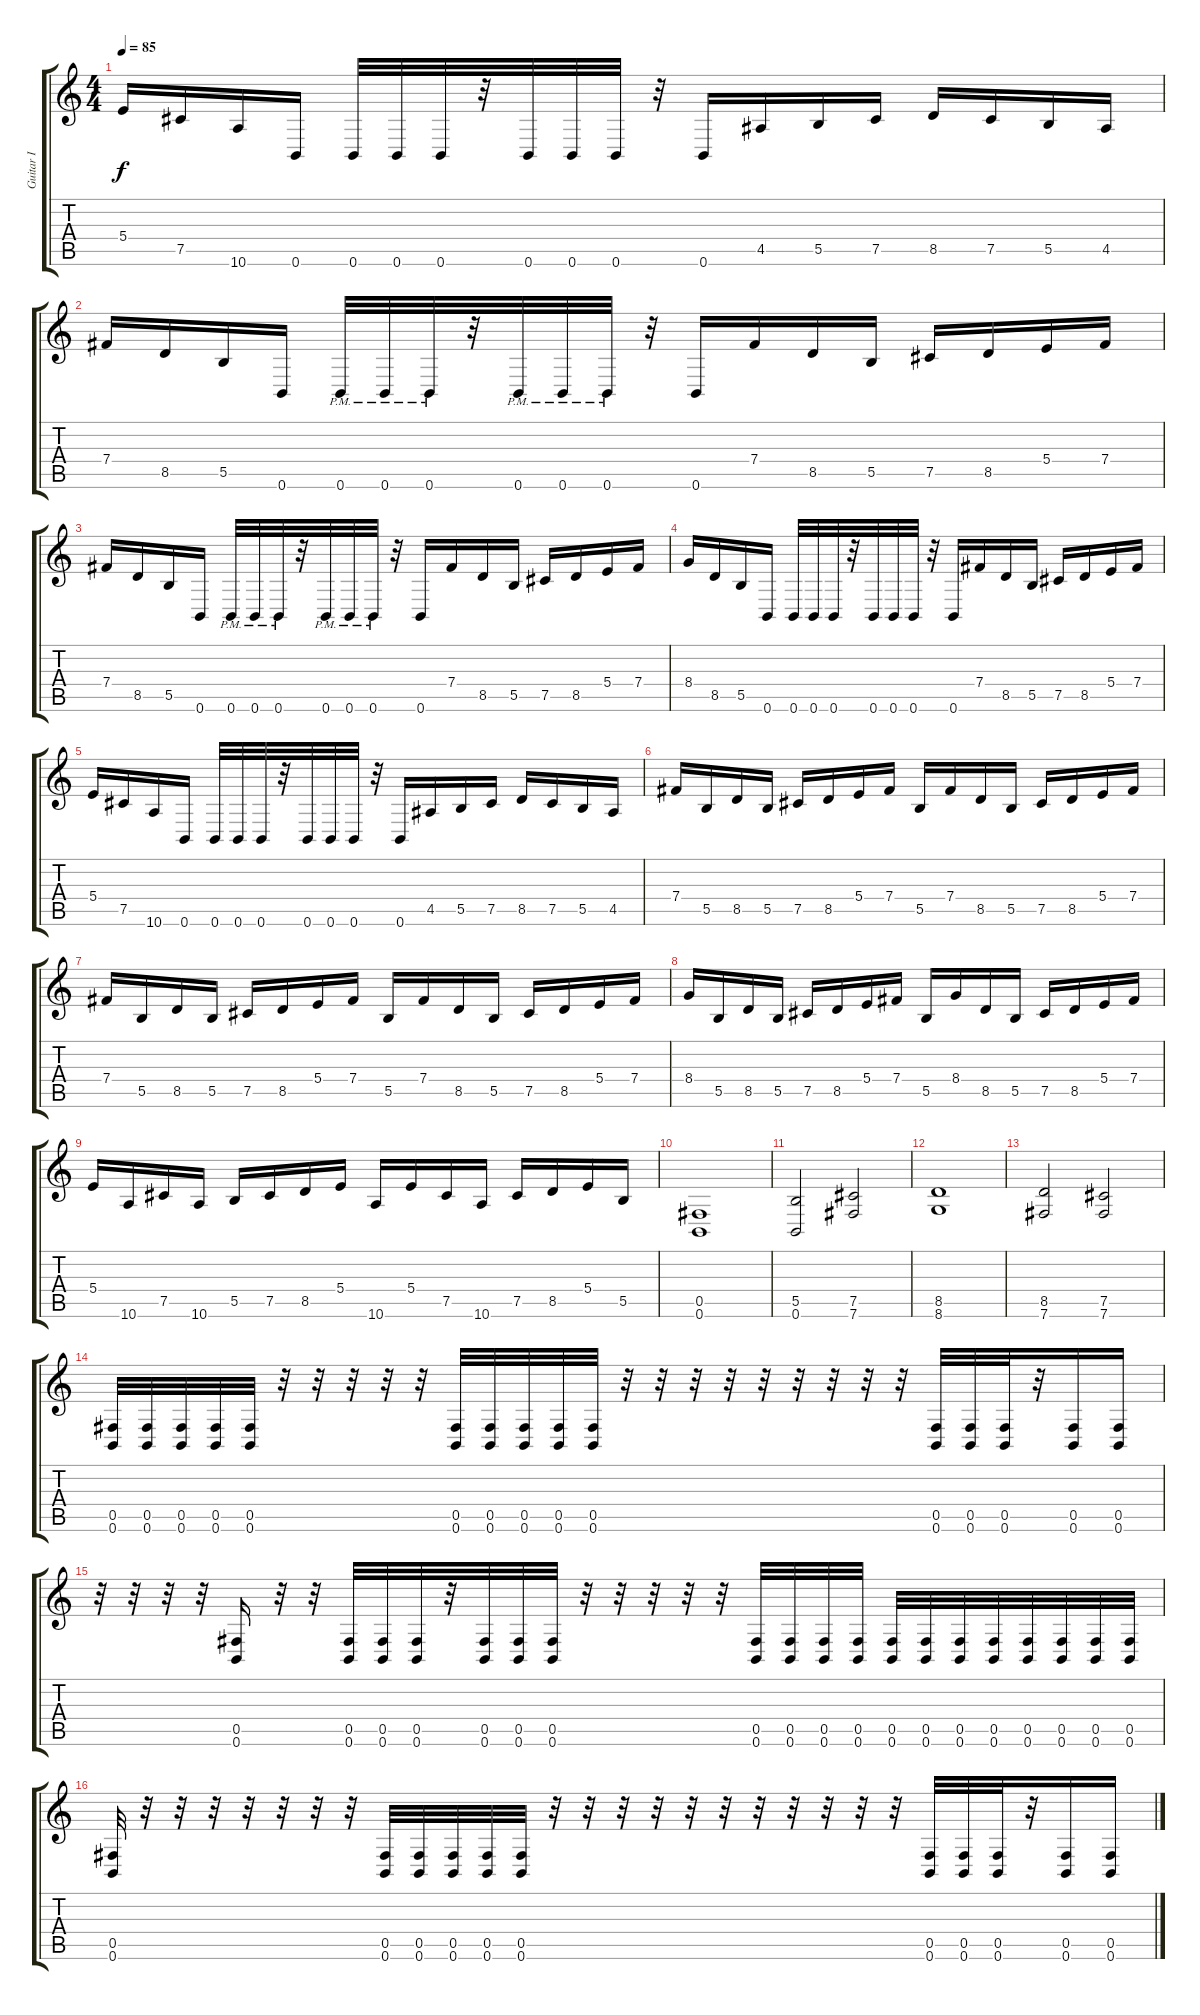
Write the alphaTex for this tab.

\track ("Guitar I" "Guitar I") {instrument distortionguitar}
\staff {score tabs}
\tuning (Db4 Ab3 E3 B2 Gb2 B1) {hide}
\ts (4 4)
\tempo 85
\clef g2
\ks c
5.4.16{dy f} 7.5.16 10.6.16 0.6.16 0.6.32 0.6.32 0.6.32 r.32 0.6.32 0.6.32 0.6.32 r.32 0.6.16 4.5.16 5.5.16 7.5.16 8.5.16 7.5.16 5.5.16 4.5.16 |
7.4.16 8.5.16 5.5.16 0.6.16 0.6{pm}.32 0.6{pm}.32 0.6{pm}.32 r.32 0.6{pm}.32 0.6{pm}.32 0.6{pm}.32 r.32 0.6.16 7.4.16 8.5.16 5.5.16 7.5.16 8.5.16 5.4.16 7.4.16 |
7.4.16 8.5.16 5.5.16 0.6.16 0.6{pm}.32 0.6{pm}.32 0.6{pm}.32 r.32 0.6{pm}.32 0.6{pm}.32 0.6{pm}.32 r.32 0.6.16 7.4.16 8.5.16 5.5.16 7.5.16 8.5.16 5.4.16 7.4.16 |
8.4.16 8.5.16 5.5.16 0.6.16 0.6.32 0.6.32 0.6.32 r.32 0.6.32 0.6.32 0.6.32 r.32 0.6.16 7.4.16 8.5.16 5.5.16 7.5.16 8.5.16 5.4.16 7.4.16 |
5.4.16 7.5.16 10.6.16 0.6.16 0.6.32 0.6.32 0.6.32 r.32 0.6.32 0.6.32 0.6.32 r.32 0.6.16 4.5.16 5.5.16 7.5.16 8.5.16 7.5.16 5.5.16 4.5.16 |
7.4.16 5.5.16 8.5.16 5.5.16 7.5.16 8.5.16 5.4.16 7.4.16 5.5.16 7.4.16 8.5.16 5.5.16 7.5.16 8.5.16 5.4.16 7.4.16 |
7.4.16 5.5.16 8.5.16 5.5.16 7.5.16 8.5.16 5.4.16 7.4.16 5.5.16 7.4.16 8.5.16 5.5.16 7.5.16 8.5.16 5.4.16 7.4.16 |
8.4.16 5.5.16 8.5.16 5.5.16 7.5.16 8.5.16 5.4.16 7.4.16 5.5.16 8.4.16 8.5.16 5.5.16 7.5.16 8.5.16 5.4.16 7.4.16 |
5.4.16 10.6.16 7.5.16 10.6.16 5.5.16 7.5.16 8.5.16 5.4.16 10.6.16 5.4.16 7.5.16 10.6.16 7.5.16 8.5.16 5.4.16 5.5.16 |
(0.5 0.6).1 |
(5.5 0.6).2 (7.5 7.6).2 |
(8.5 8.6).1 |
(8.5 7.6).2 (7.5 7.6).2 |
(0.5 0.6).32 (0.5 0.6).32 (0.5 0.6).32 (0.5 0.6).32 (0.5 0.6).32 r.32 r.32 r.32 r.32 r.32 (0.5 0.6).32 (0.5 0.6).32 (0.5 0.6).32 (0.5 0.6).32 (0.5 0.6).32 r.32 r.32 r.32 r.32 r.32 r.32 r.32 r.32 r.32 (0.5 0.6).32 (0.5 0.6).32 (0.5 0.6).32 r.32 (0.5 0.6).16 (0.5 0.6).16 |
r.32 r.32 r.32 r.32 (0.5 0.6).16 r.32 r.32 (0.5 0.6).32 (0.5 0.6).32 (0.5 0.6).32 r.32 (0.5 0.6).32 (0.5 0.6).32 (0.5 0.6).32 r.32 r.32 r.32 r.32 r.32 (0.5 0.6).32 (0.5 0.6).32 (0.5 0.6).32 (0.5 0.6).32 (0.5 0.6).32 (0.5 0.6).32 (0.5 0.6).32 (0.5 0.6).32 (0.5 0.6).32 (0.5 0.6).32 (0.5 0.6).32 (0.5 0.6).32 |
(0.5 0.6).32 r.32 r.32 r.32 r.32 r.32 r.32 r.32 (0.5 0.6).32 (0.5 0.6).32 (0.5 0.6).32 (0.5 0.6).32 (0.5 0.6).32 r.32 r.32 r.32 r.32 r.32 r.32 r.32 r.32 r.32 r.32 r.32 (0.5 0.6).32 (0.5 0.6).32 (0.5 0.6).32 r.32 (0.5 0.6).16 (0.5 0.6).16
